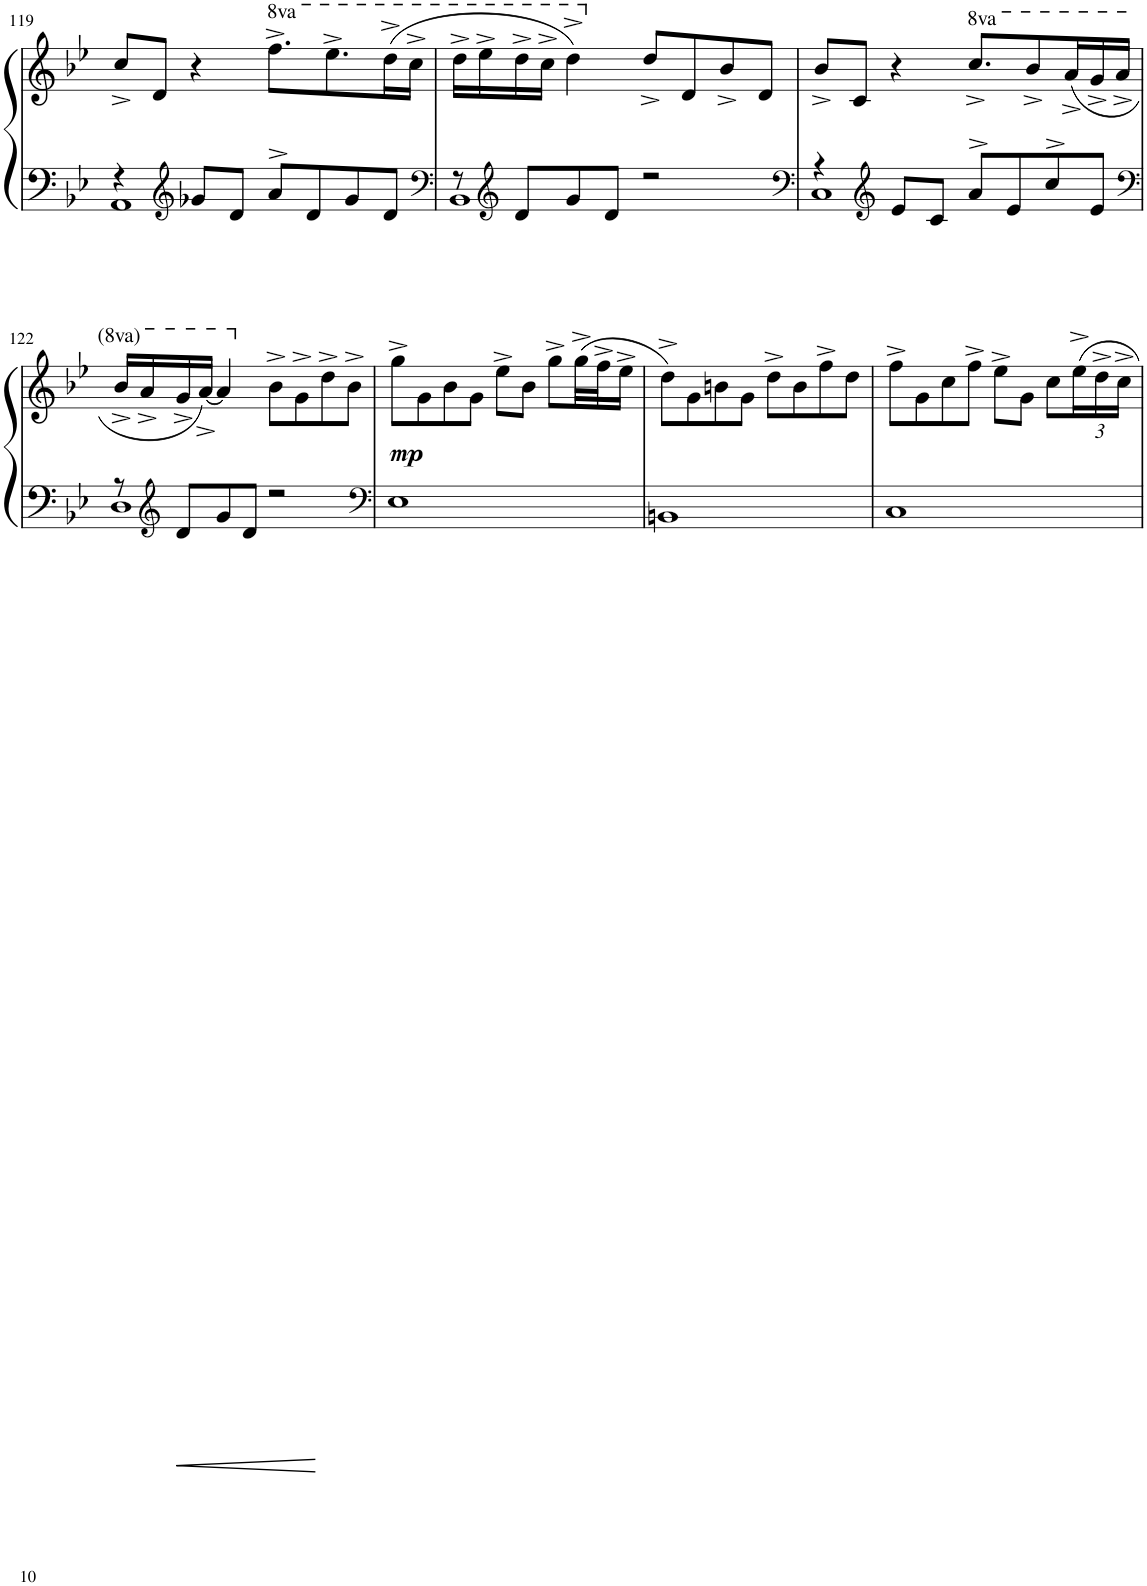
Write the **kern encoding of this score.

**kern	**kern	**dynam
*part1	*part1	*part1
*staff2	*staff1	*staff1/2
*I"Piano	*	*
*I'Pno	*	*
!!LO:PB:g=z
*clefF4	*clefG2	*
*k[b-e-]	*k[b-e-]	*
*M4/4	*M4/4	*
=119	=119	=119
*^	*	*
4r	1AA	8cc^/L	.
.	.	8d/J	.
*clefG2	*	*	*
8g-X/L	.	4r	.
8d/J	.	.	.
*	*	*8va	*
8a^/L	.	8.fff^\L	.
8d/	.	.	.
.	.	8.eee-^\	.
8g-/	.	.	.
8d/J	.	(16ddd^\L	.
.	.	16ccc^\JJ	.
=120	=120	=120	=120
*clefF4	*	*	*
8r	1BB-	16ddd^\LL	.
.	.	16eee-^\	.
*clefG2	*	*	*
8d/L	.	16ddd^\	.
.	.	16ccc^\JJ	.
8g/	.	4ddd^\)	.
8d/J	.	.	.
*	*	*X8va	*
2r	.	8dd^/L	.
.	.	8d/	.
.	.	8b-^/	.
.	.	8d/J	.
=121	=121	=121	=121
*clefF4	*	*	*
4r	1C	8b-^/L	.
.	.	8c/J	.
*clefG2	*	*	*
8e-/L	.	4r	.
8c/J	.	.	.
*	*	*8va	*
8a^/L	.	8.ccc^/L	.
8e-/	.	.	.
.	.	8bb-^/	.
8cc^/	.	.	.
.	.	(16aa^/L	.
8e-/J	.	16gg^/	.
.	.	16aa^/JJ	.
!!LO:LB:g=z
=122	=122	=122	=122
*clefF4	*	*	*
8r	1D	16bb-^/LL	.
.	.	16aa^/	.
*clefG2	*	*	*
8d/L	.	16gg^/	.
.	.	[16aa^/JJ)	.
8g/	.	4aa/]	.
8d/J	.	.	.
*	*	*X8va	*
2r	.	8b-^\L	.
.	.	8g^\	.
.	.	8dd^\	.
.	.	8b-^\J	.
*v	*v	*	*
=123	=123	=123
*clefF4	*	*
!	!	!LO:DY:b
1E-	8gg^\L	mp
.	8g\	.
.	8b-\	.
.	8g\J	.
.	8ee-^\L	.
.	8b-\J	.
.	8gg^\L	.
.	(32gg^\LL	.
.	32ff^\J	.
.	16ee-^\JJ	.
=124	=124	=124
1BBn	8dd^\L)	.
.	8g\	.
.	8bn\	.
.	8g\J	.
.	8dd^\L	.
.	8b\	.
.	8ff^\	.
.	8dd\J	.
=125	=125	=125
1C	8ff^\L	.
.	8g\	.
.	8cc\	.
.	8ff^\J	.
.	8ee-^\L	.
.	8g\J	.
.	8cc\L	.
*	*Xbrackettup	*
.	24ee-^\L	.
.	24dd^\	.
.	24cc^\JJ	.
=	=	=
*-	*-	*-
